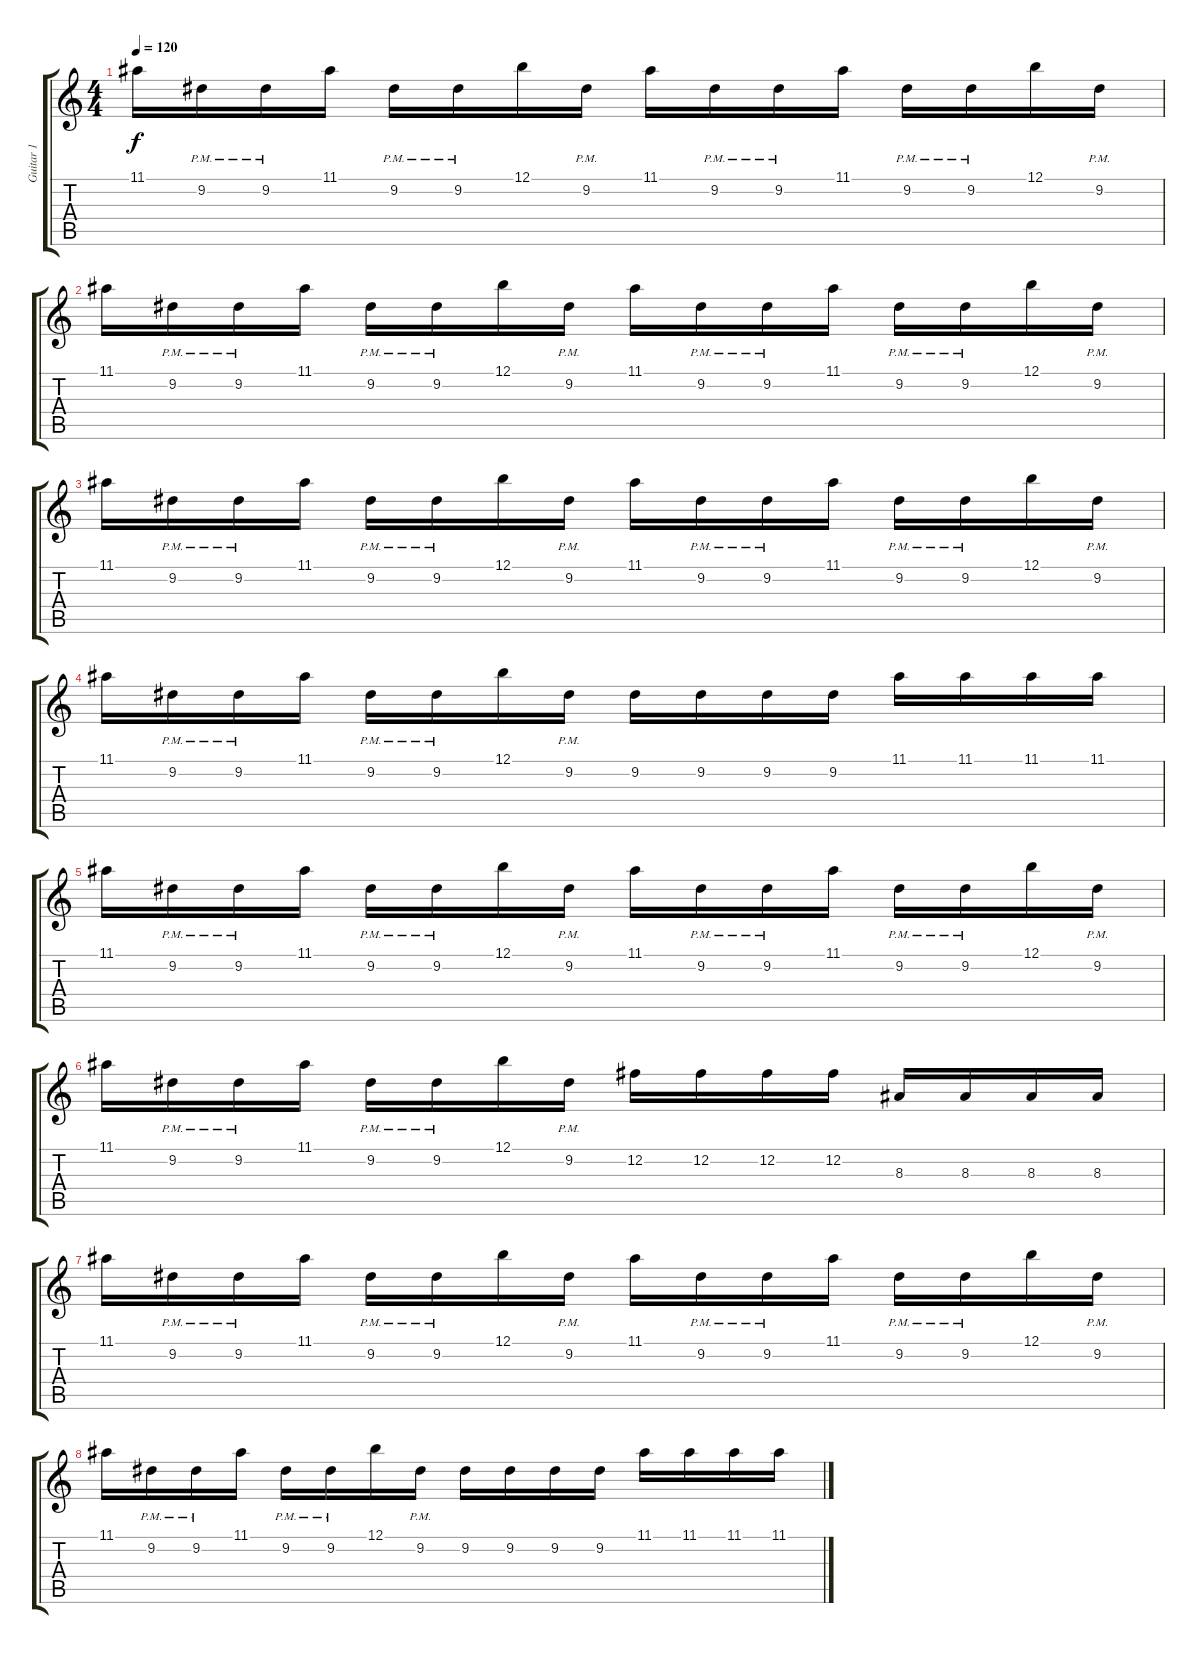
\track ("Guitar 1" "Guitar 1") {instrument distortionguitar}
\staff {score tabs}
\tuning (B3 Gb3 D3 A2 E2 B1) {hide}
\ts (4 4)
\tempo 120
\clef g2
\ks c
11.1.16{dy f} 9.2{pm}.16 9.2{pm}.16 11.1.16 9.2{pm}.16 9.2{pm}.16 12.1.16 9.2{pm}.16 11.1.16 9.2{pm}.16 9.2{pm}.16 11.1.16 9.2{pm}.16 9.2{pm}.16 12.1.16 9.2{pm}.16 |
11.1.16 9.2{pm}.16 9.2{pm}.16 11.1.16 9.2{pm}.16 9.2{pm}.16 12.1.16 9.2{pm}.16 11.1.16 9.2{pm}.16 9.2{pm}.16 11.1.16 9.2{pm}.16 9.2{pm}.16 12.1.16 9.2{pm}.16 |
11.1.16 9.2{pm}.16 9.2{pm}.16 11.1.16 9.2{pm}.16 9.2{pm}.16 12.1.16 9.2{pm}.16 11.1.16 9.2{pm}.16 9.2{pm}.16 11.1.16 9.2{pm}.16 9.2{pm}.16 12.1.16 9.2{pm}.16 |
11.1.16 9.2{pm}.16 9.2{pm}.16 11.1.16 9.2{pm}.16 9.2{pm}.16 12.1.16 9.2{pm}.16 9.2.16 9.2.16 9.2.16 9.2.16 11.1.16 11.1.16 11.1.16 11.1.16 |
11.1.16 9.2{pm}.16 9.2{pm}.16 11.1.16 9.2{pm}.16 9.2{pm}.16 12.1.16 9.2{pm}.16 11.1.16 9.2{pm}.16 9.2{pm}.16 11.1.16 9.2{pm}.16 9.2{pm}.16 12.1.16 9.2{pm}.16 |
11.1.16 9.2{pm}.16 9.2{pm}.16 11.1.16 9.2{pm}.16 9.2{pm}.16 12.1.16 9.2{pm}.16 12.2.16 12.2.16 12.2.16 12.2.16 8.3.16 8.3.16 8.3.16 8.3.16 |
11.1.16 9.2{pm}.16 9.2{pm}.16 11.1.16 9.2{pm}.16 9.2{pm}.16 12.1.16 9.2{pm}.16 11.1.16 9.2{pm}.16 9.2{pm}.16 11.1.16 9.2{pm}.16 9.2{pm}.16 12.1.16 9.2{pm}.16 |
11.1.16 9.2{pm}.16 9.2{pm}.16 11.1.16 9.2{pm}.16 9.2{pm}.16 12.1.16 9.2{pm}.16 9.2.16 9.2.16 9.2.16 9.2.16 11.1.16 11.1.16 11.1.16 11.1.16
